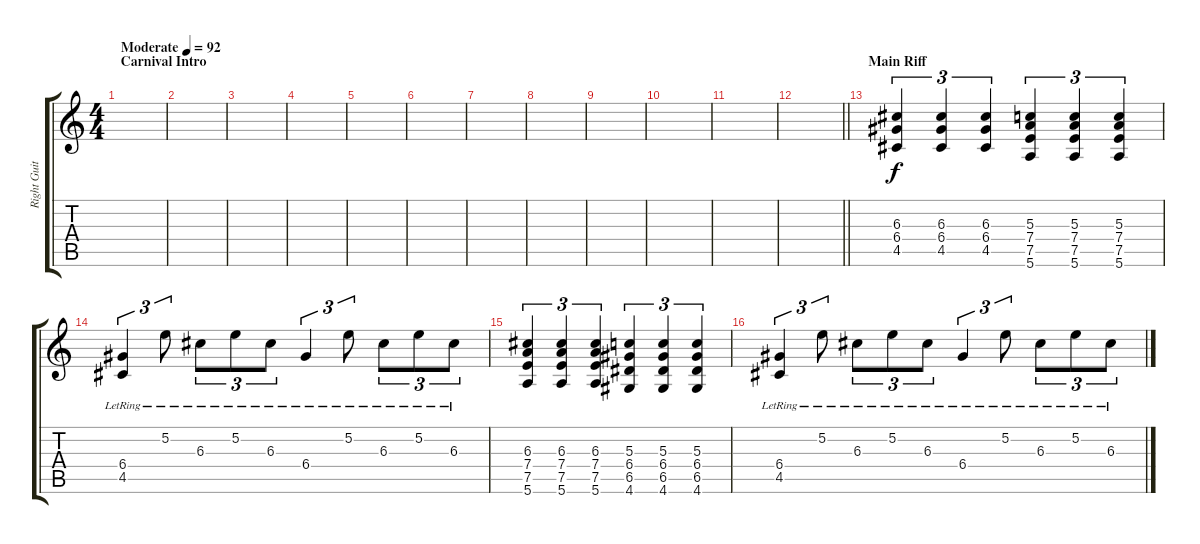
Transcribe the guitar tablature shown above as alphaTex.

\track ("Right Guitar" "Right Guit") {instrument distortionguitar}
\staff {score tabs}
\tuning (E4 B3 G3 D3 A2 E2) {hide}
\ts (4 4)
\section ("" "Carnival Intro")
\tempo (92 "Moderate")
\clef g2
\ks c
|
|
|
|
|
|
|
|
|
|
|
\barLineRight lightlight
|
\section ("" "Main Riff")
(6.3 6.4 4.5).4{tu (3 2)} (6.3 6.4 4.5).4{tu (3 2)} (6.3 6.4 4.5).4{tu (3 2)} (5.3 7.4 7.5 5.6).4{tu (3 2)} (5.3 7.4 7.5 5.6).4{tu (3 2)} (5.3 7.4 7.5 5.6).4{tu (3 2)} |
(6.4{lr} 4.5).4{tu (3 2)} 5.2{lr}.8{tu (3 2)} 6.3{lr}.8{tu (3 2)} 5.2{lr}.8{tu (3 2)} 6.3{lr}.8{tu (3 2)} 6.4{lr}.4{tu (3 2)} 5.2{lr}.8{tu (3 2)} 6.3{lr}.8{tu (3 2)} 5.2{lr}.8{tu (3 2)} 6.3{lr}.8{tu (3 2)} |
(6.3 7.4 7.5 5.6).4{tu (3 2)} (6.3 7.4 7.5 5.6).4{tu (3 2)} (6.3 7.4 7.5 5.6).4{tu (3 2)} (5.3 6.4 6.5 4.6).4{tu (3 2)} (5.3 6.4 6.5 4.6).4{tu (3 2)} (5.3 6.4 6.5 4.6).4{tu (3 2)} |
(6.4{lr} 4.5).4{tu (3 2)} 5.2{lr}.8{tu (3 2)} 6.3{lr}.8{tu (3 2)} 5.2{lr}.8{tu (3 2)} 6.3{lr}.8{tu (3 2)} 6.4{lr}.4{tu (3 2)} 5.2{lr}.8{tu (3 2)} 6.3{lr}.8{tu (3 2)} 5.2{lr}.8{tu (3 2)} 6.3{lr}.8{tu (3 2)}
